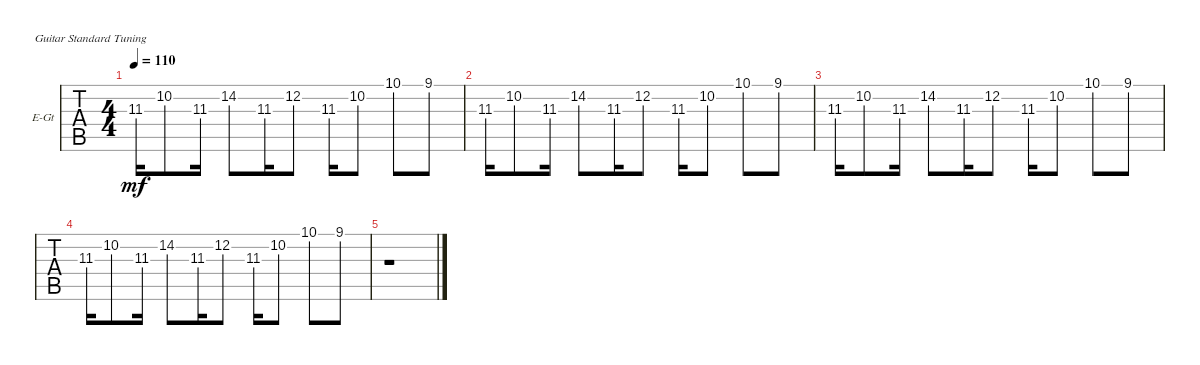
\defaultSystemsLayout 4
\bracketExtendMode groupsimilarinstruments
\firstSystemTrackNameOrientation horizontal
\otherSystemsTrackNameOrientation horizontal
\track ("Nick" "E-Gt") {instrument overdrivenguitar}
\staff {tabs}
\tuning (E4 B3 G3 D3 A2 E2)
\ts (4 4)
\tempo 110
\clef g2
\ks c
11.3.16{dy mf} 10.2.8 11.3.16 14.2.8 11.3.16 12.2.8 11.3.16 10.2.8 10.1.8 9.1.8 |
11.3.16 10.2.8 11.3.16 14.2.8 11.3.16 12.2.8 11.3.16 10.2.8 10.1.8 9.1.8 |
11.3.16 10.2.8 11.3.16 14.2.8 11.3.16 12.2.8 11.3.16 10.2.8 10.1.8 9.1.8 |
11.3.16 10.2.8 11.3.16 14.2.8 11.3.16 12.2.8 11.3.16 10.2.8 10.1.8 9.1.8 |
r.1
